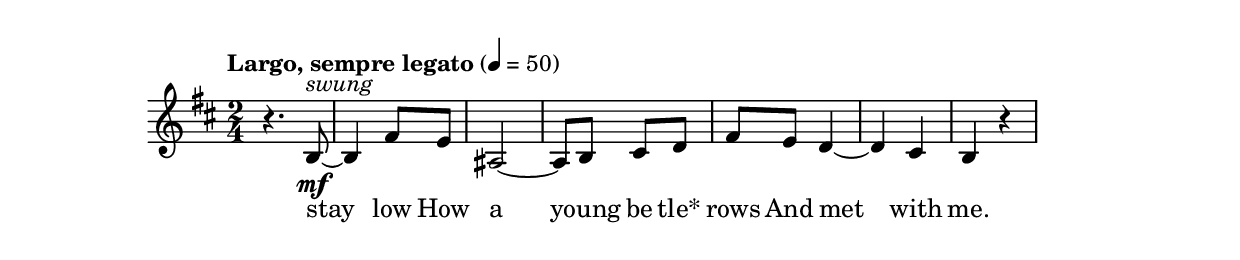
\relative c' {
  \key b \minor
  \clef "treble"
  \tempo "Largo, sempre legato" 4=50
  \time 2/4
  r4.
    b8\mf^\markup \italic "swung" ~ | b4 fis'8 e |
  ais,2 ~ |
      ais8 b cis d |
  fis e d4 ~ |
  d cis |
  b4 r |
}
\addlyrics {
  stay low How a
  young be tle*
  rows And met with me.
}